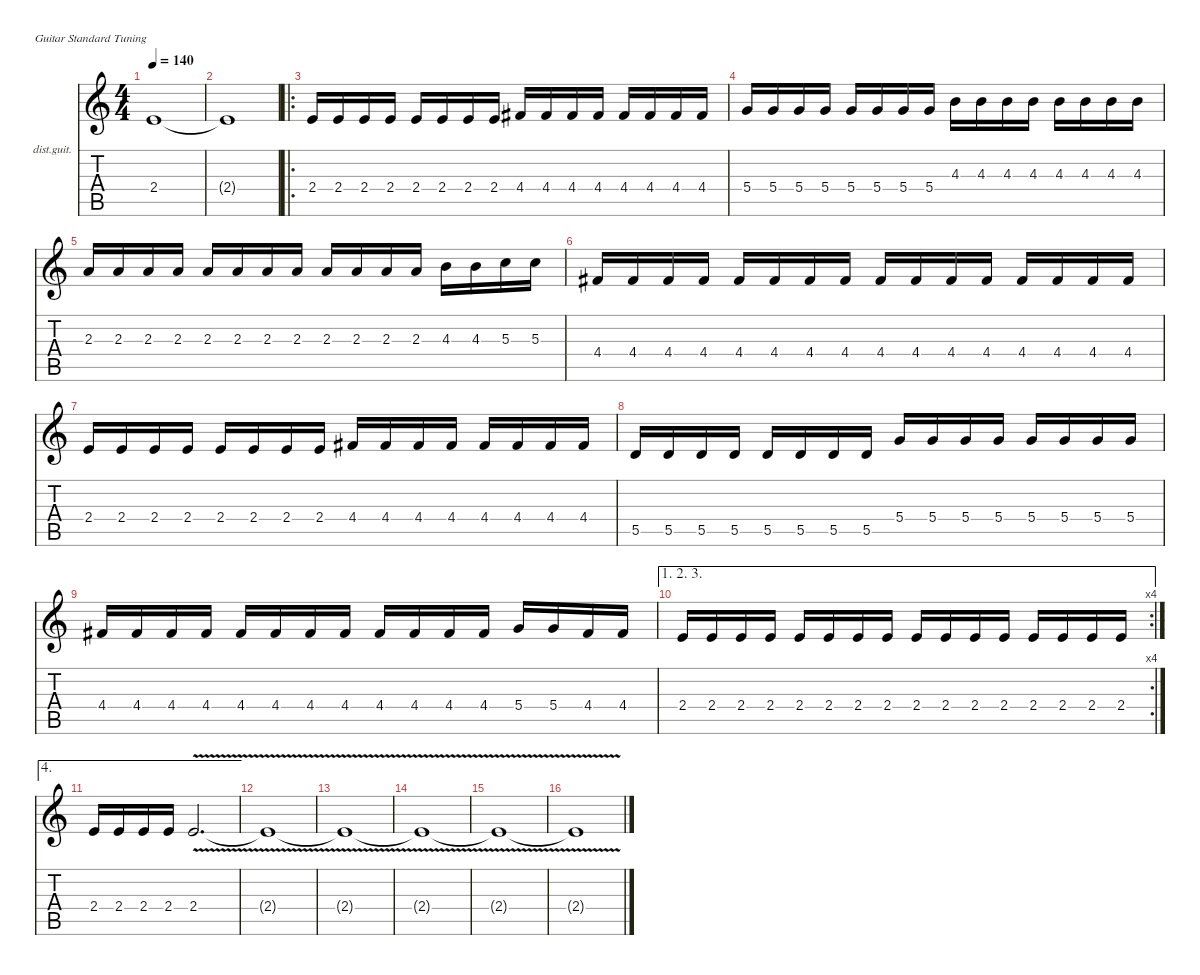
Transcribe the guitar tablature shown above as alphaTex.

\defaultSystemsLayout 4
\hideDynamics
\bracketExtendMode nobrackets
\firstSystemTrackNameOrientation horizontal
\otherSystemsTrackNameOrientation horizontal
\track ("Lead Guitar" "dist.guit.") {instrument distortionguitar}
\staff {score tabs}
\tuning (E4 B3 G3 D3 A2 E2)
\ts (4 4)
\tempo 140
\clef g2
\ks c
2.4{t}.1{dy f} |
2.4{t}.1{dy mf} |
\ro
2.4.16 2.4.16 2.4.16 2.4.16 2.4.16 2.4.16 2.4.16 2.4.16 4.4{acc #}.16 4.4{acc #}.16 4.4{acc #}.16 4.4{acc #}.16 4.4{acc #}.16 4.4{acc #}.16 4.4{acc #}.16 4.4{acc #}.16 |
5.4.16 5.4.16 5.4.16 5.4.16 5.4.16 5.4.16 5.4.16 5.4.16 4.3.16 4.3.16 4.3.16 4.3.16 4.3.16 4.3.16 4.3.16 4.3.16 |
2.3.16 2.3.16 2.3.16 2.3.16 2.3.16 2.3.16 2.3.16 2.3.16 2.3.16 2.3.16 2.3.16 2.3.16 4.3.16 4.3.16 5.3.16 5.3.16 |
4.4{acc #}.16 4.4{acc #}.16 4.4{acc #}.16 4.4{acc #}.16 4.4{acc #}.16 4.4{acc #}.16 4.4{acc #}.16 4.4{acc #}.16 4.4{acc #}.16 4.4{acc #}.16 4.4{acc #}.16 4.4{acc #}.16 4.4{acc #}.16 4.4{acc #}.16 4.4{acc #}.16 4.4{acc #}.16 |
2.4.16 2.4.16 2.4.16 2.4.16 2.4.16 2.4.16 2.4.16 2.4.16 4.4{acc #}.16 4.4{acc #}.16 4.4{acc #}.16 4.4{acc #}.16 4.4{acc #}.16 4.4{acc #}.16 4.4{acc #}.16 4.4{acc #}.16 |
5.5.16 5.5.16 5.5.16 5.5.16 5.5.16 5.5.16 5.5.16 5.5.16 5.4.16 5.4.16 5.4.16 5.4.16 5.4.16 5.4.16 5.4.16 5.4.16 |
4.4{acc #}.16 4.4{acc #}.16 4.4{acc #}.16 4.4{acc #}.16 4.4{acc #}.16 4.4{acc #}.16 4.4{acc #}.16 4.4{acc #}.16 4.4{acc #}.16 4.4{acc #}.16 4.4{acc #}.16 4.4{acc #}.16 5.4.16 5.4.16 4.4{acc #}.16 4.4{acc #}.16 |
\ae (1 2 3)
\rc 4
2.4.16 2.4.16 2.4.16 2.4.16 2.4.16 2.4.16 2.4.16 2.4.16 2.4.16 2.4.16 2.4.16 2.4.16 2.4.16 2.4.16 2.4.16 2.4.16 |
\ae 4
2.4.16 2.4.16 2.4.16 2.4.16 2.4{v}.2{d} |
2.4{v t}.1 |
2.4{v t}.1 |
2.4{v t}.1 |
2.4{v t}.1 |
2.4{t}.1
